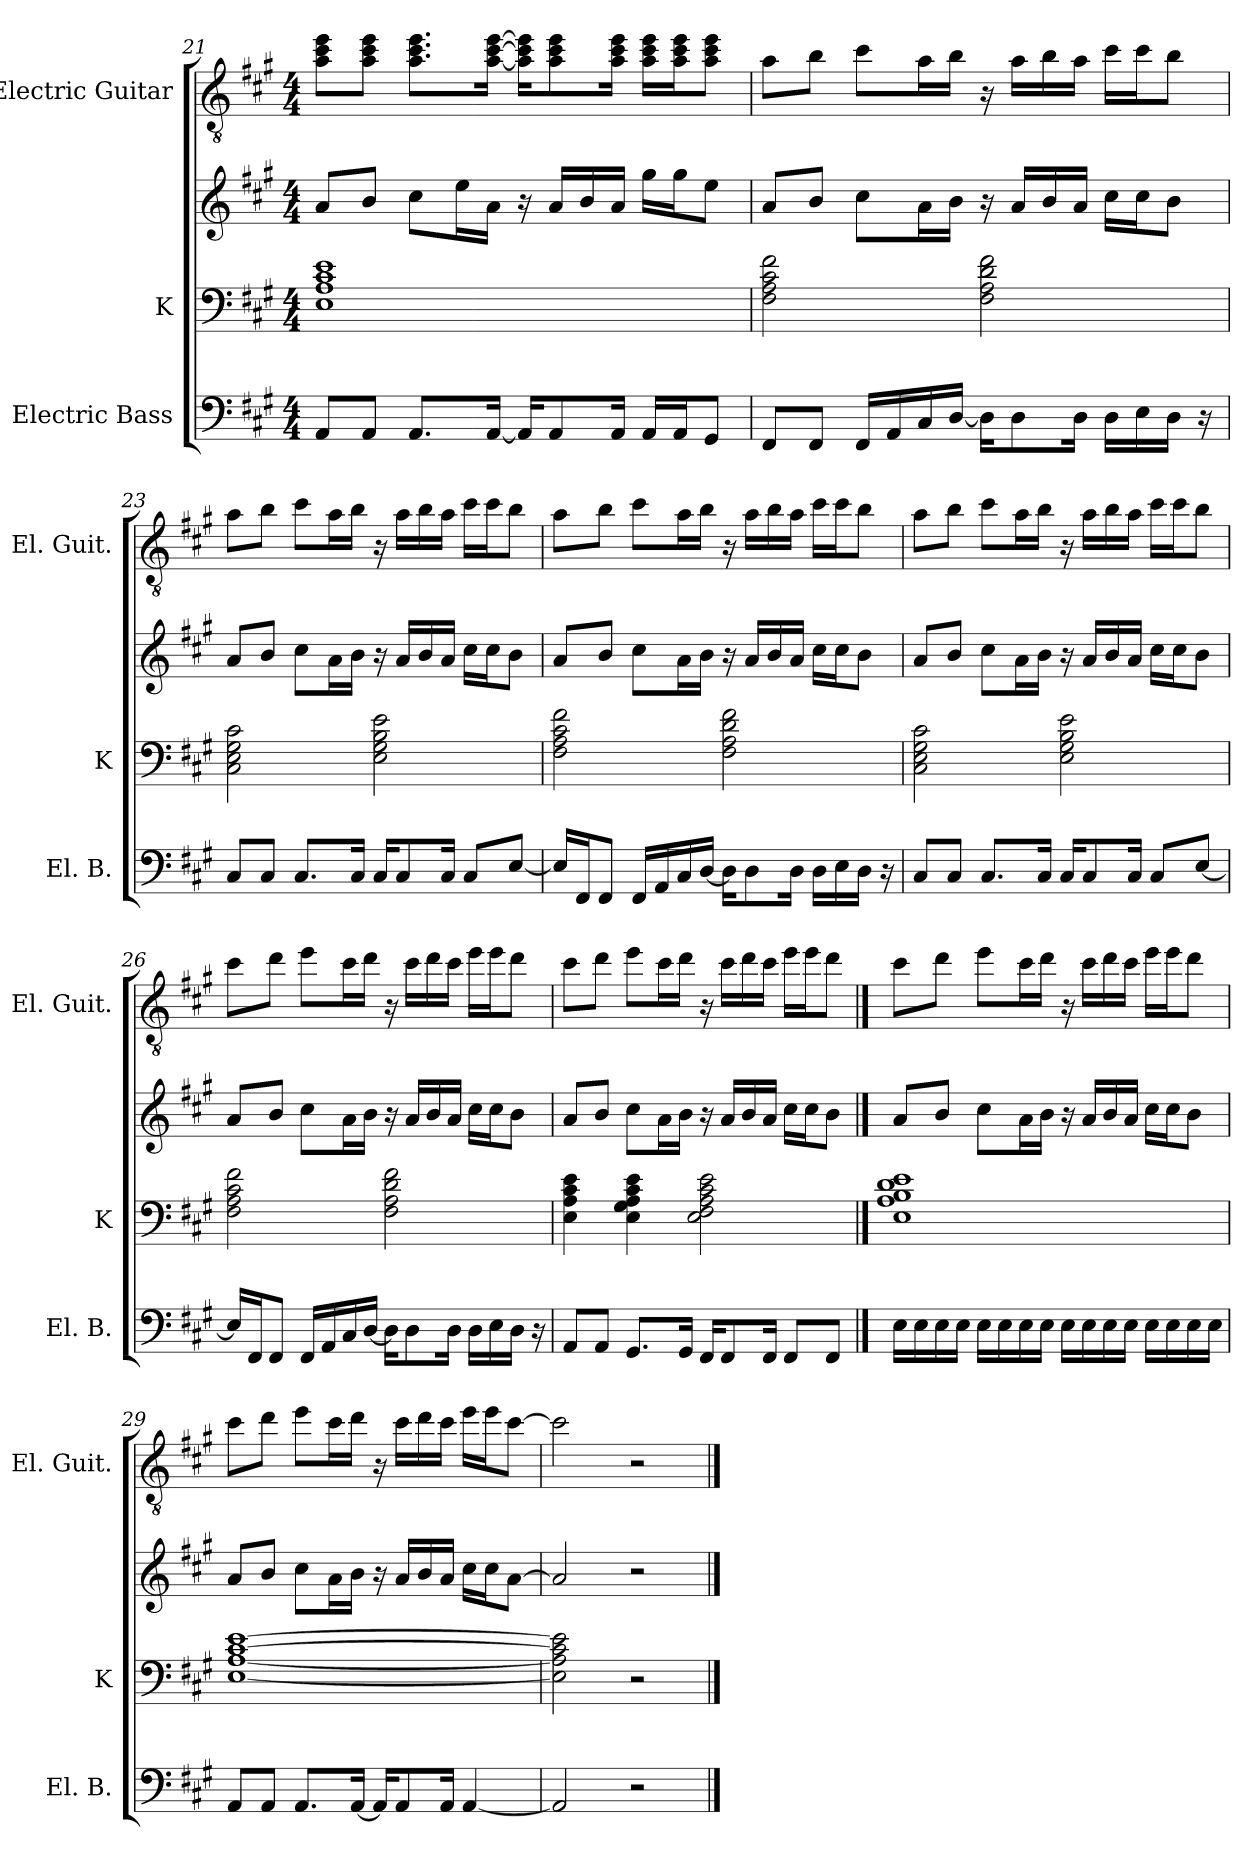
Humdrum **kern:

**kern	**kern	**kern	**kern
*part3	*part2	*part2	*part1
*staff4	*staff3	*staff2	*staff1
*I"Electric Bass	*I"K	*	*I"Electric Guitar
*I'El. B.	*I'K	*	*I'El. Guit.
*clefF4	*clefF4	*clefG2	*clefGv2
*ITrd7c12	*	*	*
*k[f#c#g#]	*k[f#c#g#]	*k[f#c#g#]	*k[f#c#g#]
*M4/4	*M4/4	*M4/4	*M4/4
=21	=21	=21	=21
8AAA/L	1E 1A 1c# 1e	8a/L	8a\ 8cc#\ 8ee\L
8AAA/J	.	8b/J	8a\ 8cc#\ 8ee\J
8.AAA/L	.	8cc#\L	8.a\ 8.cc#\ 8.ee\L
.	.	16ee\L	.
[16AAA/Jk	.	16a\JJ	[16a\ [16cc#\ [16ee\Jk
16AAA/KL]	.	16r	16a\] 16cc#\] 16ee\]KL
8AAA/	.	16a/LL	8a\ 8cc#\ 8ee\
.	.	16b/	.
16AAA/Jk	.	16a/JJ	16a\ 16cc#\ 16ee\Jk
16AAA/LL	.	16gg#\LL	16a\ 16cc#\ 16ee\LL
16AAA/J	.	16gg#\J	16a\ 16cc#\ 16ee\J
8GGG#/J	.	8ee\J	8a\ 8cc#\ 8ee\J
!!LO:LB:g=z
=22	=22	=22	=22
8FFF#/L	2F#\ 2A\ 2c#\ 2f#\	8a/L	8a\L
8FFF#/J	.	8b/J	8b\J
16FFF#/LL	.	8cc#\L	8cc#\L
16AAA/	.	.	.
16CC#/	.	16a\L	16a\L
[16DD/JJ	.	16b\JJ	16b\JJ
16DD\KL]	2F#\ 2A\ 2d\ 2f#\	16r	16r
8DD\	.	16a/LL	16a\LL
.	.	16b/	16b\
16DD\Jk	.	16a/JJ	16a\JJ
16DD\LL	.	16cc#\LL	16cc#\LL
16EE\	.	16cc#\J	16cc#\J
16DD\JJ	.	8b\J	8b\J
16r	.	.	.
=23	=23	=23	=23
8CC#/L	2C#\ 2E\ 2G#\ 2c#\	8a/L	8a\L
8CC#/J	.	8b/J	8b\J
8.CC#/L	.	8cc#\L	8cc#\L
.	.	16a\L	16a\L
16CC#/Jk	.	16b\JJ	16b\JJ
16CC#/KL	2E\ 2G#\ 2B\ 2e\	16r	16r
8CC#/	.	16a/LL	16a\LL
.	.	16b/	16b\
16CC#/Jk	.	16a/JJ	16a\JJ
8CC#/L	.	16cc#\LL	16cc#\LL
.	.	16cc#\J	16cc#\J
[8EE/J	.	8b\J	8b\J
!!LO:LB:g=z
=24	=24	=24	=24
16EE/LL]	2F#\ 2A\ 2c#\ 2f#\	8a/L	8a\L
16FFF#/J	.	.	.
8FFF#/J	.	8b/J	8b\J
16FFF#/LL	.	8cc#\L	8cc#\L
16AAA/	.	.	.
16CC#/	.	16a\L	16a\L
[16DD/JJ	.	16b\JJ	16b\JJ
16DD\KL]	2F#\ 2A\ 2d\ 2f#\	16r	16r
8DD\	.	16a/LL	16a\LL
.	.	16b/	16b\
16DD\Jk	.	16a/JJ	16a\JJ
16DD\LL	.	16cc#\LL	16cc#\LL
16EE\	.	16cc#\J	16cc#\J
16DD\JJ	.	8b\J	8b\J
16r	.	.	.
=25	=25	=25	=25
8CC#/L	2C#\ 2E\ 2G#\ 2c#\	8a/L	8a\L
8CC#/J	.	8b/J	8b\J
8.CC#/L	.	8cc#\L	8cc#\L
.	.	16a\L	16a\L
16CC#/Jk	.	16b\JJ	16b\JJ
16CC#/KL	2E\ 2G#\ 2B\ 2e\	16r	16r
8CC#/	.	16a/LL	16a\LL
.	.	16b/	16b\
16CC#/Jk	.	16a/JJ	16a\JJ
8CC#/L	.	16cc#\LL	16cc#\LL
.	.	16cc#\J	16cc#\J
[8EE/J	.	8b\J	8b\J
!!LO:PB:g=z
=26	=26	=26	=26
16EE/LL]	2F#\ 2A\ 2c#\ 2f#\	8a/L	8cc#\L
16FFF#/J	.	.	.
8FFF#/J	.	8b/J	8dd\J
16FFF#/LL	.	8cc#\L	8ee\L
16AAA/	.	.	.
16CC#/	.	16a\L	16cc#\L
[16DD/JJ	.	16b\JJ	16dd\JJ
16DD\KL]	2F#\ 2A\ 2d\ 2f#\	16r	16r
8DD\	.	16a/LL	16cc#\LL
.	.	16b/	16dd\
16DD\Jk	.	16a/JJ	16cc#\JJ
16DD\LL	.	16cc#\LL	16ee\LL
16EE\	.	16cc#\J	16ee\J
16DD\JJ	.	8b\J	8dd\J
16r	.	.	.
=27	=27	=27	=27
8AAA/L	4E\ 4A\ 4c#\ 4e\	8a/L	8cc#\L
8AAA/J	.	8b/J	8dd\J
8.GGG#/L	4E\ 4G#\ 4A\ 4c#\ 4e\	8cc#\L	8ee\L
.	.	16a\L	16cc#\L
16GGG#/Jk	.	16b\JJ	16dd\JJ
16FFF#/KL	2E\ 2F#\ 2A\ 2c#\ 2e\	16r	16r
8FFF#/	.	16a/LL	16cc#\LL
.	.	16b/	16dd\
16FFF#/Jk	.	16a/JJ	16cc#\JJ
8FFF#/L	.	16cc#\LL	16ee\LL
.	.	16cc#\J	16ee\J
8FFF#/J	.	8b\J	8dd\J
!!LO:LB:g=z
==28	==28	==28	==28
16EE\LL	1E 1A 1B 1d 1e	8a/L	8cc#\L
16EE\	.	.	.
16EE\	.	8b/J	8dd\J
16EE\JJ	.	.	.
16EE\LL	.	8cc#\L	8ee\L
16EE\	.	.	.
16EE\	.	16a\L	16cc#\L
16EE\JJ	.	16b\JJ	16dd\JJ
16EE\LL	.	16r	16r
16EE\	.	16a/LL	16cc#\LL
16EE\	.	16b/	16dd\
16EE\JJ	.	16a/JJ	16cc#\JJ
16EE\LL	.	16cc#\LL	16ee\LL
16EE\	.	16cc#\J	16ee\J
16EE\	.	8b\J	8dd\J
16EE\JJ	.	.	.
=29	=29	=29	=29
8AAA/L	[1E [1A [1c# [1e	8a/L	8cc#\L
8AAA/J	.	8b/J	8dd\J
8.AAA/L	.	8cc#\L	8ee\L
.	.	16a\L	16cc#\L
[16AAA/Jk	.	16b\JJ	16dd\JJ
16AAA/KL]	.	16r	16r
8AAA/	.	16a/LL	16cc#\LL
.	.	16b/	16dd\
16AAA/Jk	.	16a/JJ	16cc#\JJ
[4AAA/	.	16cc#\LL	16ee\LL
.	.	16cc#\J	16ee\J
.	.	[8a\J	[8cc#\J
=30	=30	=30	=30
2AAA/]	2E\] 2A\] 2c#\] 2e\]	2a/]	2cc#\]
2r	2r	2r	2r
==	==	==	==
*-	*-	*-	*-
